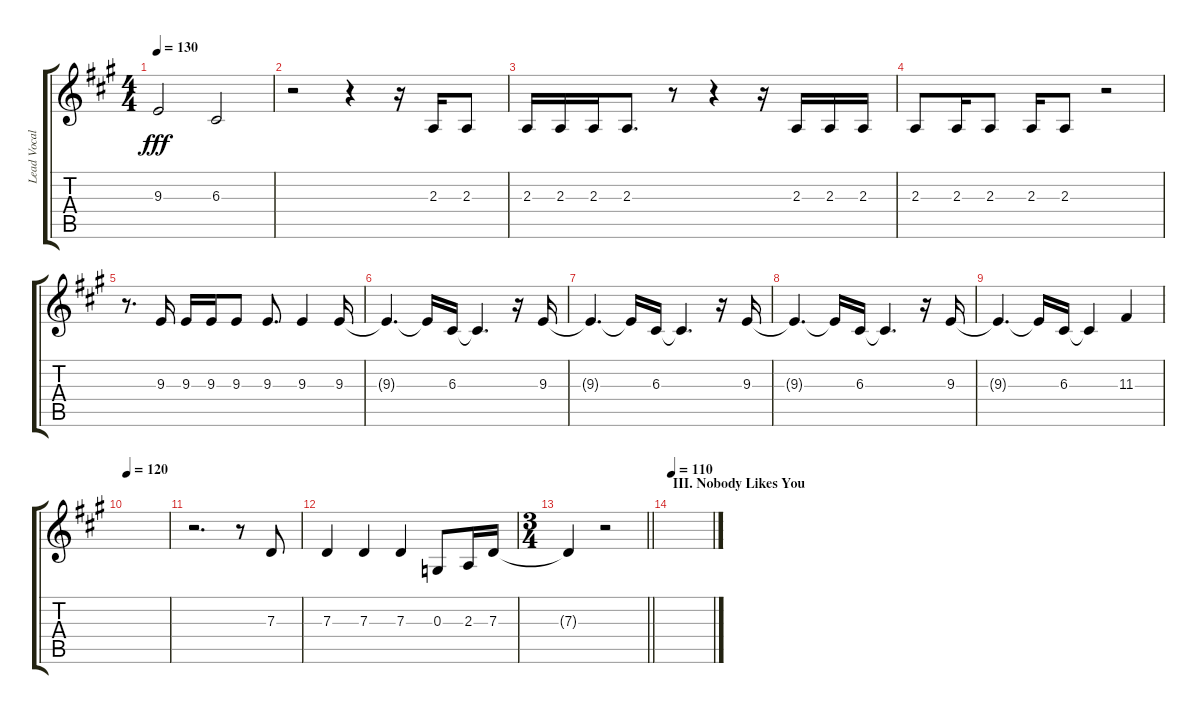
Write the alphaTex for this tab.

\track ("Lead Vocals" "Lead Vocal") {instrument lead2sawtooth}
\staff {score tabs}
\tuning (E4 B3 G3 D3 A2 E2) {hide}
\ts (4 4)
\tempo 130
\clef g2
\ks a
9.3.2{dy fff} 6.3.2 |
r.2 r.4 r.16 2.3.16 2.3.8 |
2.3.16 2.3.16 2.3.16 2.3.8{d} r.8 r.4 r.16 2.3.16 2.3.16 2.3.16 |
2.3.8 2.3.16 2.3.8 2.3.16 2.3.8 r.2 |
r.8{d} 9.3.16 9.3.16 9.3.16 9.3.8 9.3.8{d} 9.3.4 9.3.16 |
9.3{t}.4{d} 9.3{t}.16 6.3.16 6.3{t}.4{d} r.16 9.3.16 |
9.3{t}.4{d} 9.3{t}.16 6.3.16 6.3{t}.4{d} r.16 9.3.16 |
9.3{t}.4{d} 9.3{t}.16 6.3.16 6.3{t}.4{d} r.16 9.3.16 |
9.3{t}.4{d} 9.3{t}.16 6.3.16 6.3{t}.4 11.3.4 |
\tempo 120
|
r.2{d} r.8 7.3.8 |
7.3.4 7.3.4 7.3.4 0.3.8 2.3.16 7.3.16 |
\ts (3 4)
\barLineRight lightlight
7.3{t}.4 r.2 |
\section ("" "III. Nobody Likes You")
\tempo 110
